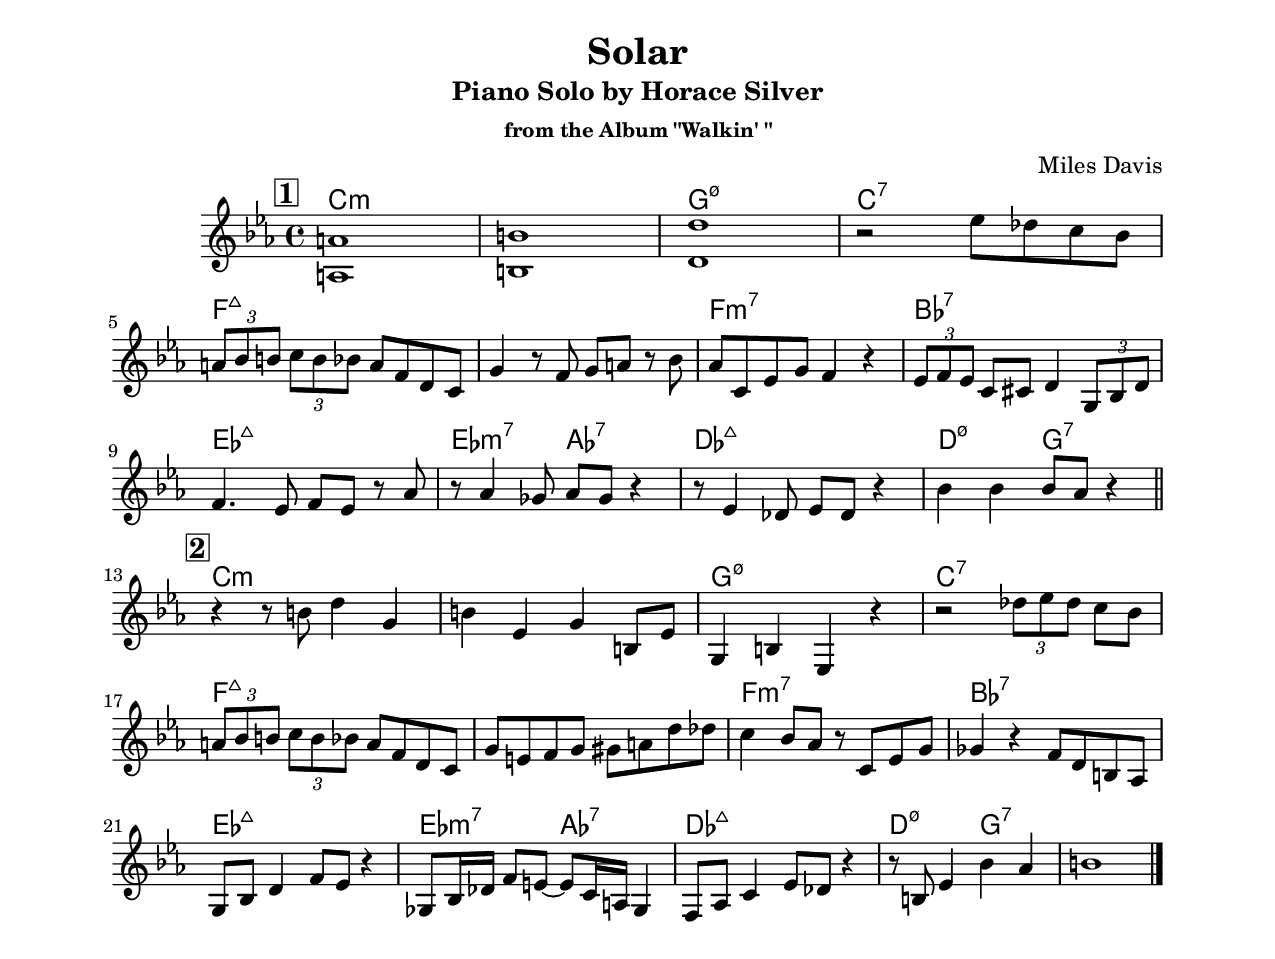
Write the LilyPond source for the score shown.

\version "2.23.82"
\include "settings.ily"

\header {
  title = "Solar"
  subtitle = "Piano Solo by Horace Silver"
  subsubtitle = "from the Album \"Walkin' \""
  composer = "Miles Davis"
}

chorusOne = \relative c' {
  \mark \markup { \box \bold "1" }

  <a a'>1 |
  <b b'> |
  <d d'> |
  r2 ef'8 df c bf |

  \tuplet 3/2 { a bf b } \tuplet 3/2 { c b bf } a f d c |
  g'4 r8 f g a r bf |
  af c, ef g f4 r |
  \tuplet 3/2 { ef8 f ef } c cs d4 \tuplet 3/2 { g,8 bf d } |

  f4. ef8 f ef r af8 |
  r af4 gf8 af gf r4 |
  r8 ef4 df8 ef df r4 |
  bf'4 bf bf8 af r4 |

  \bar "||"

  \mark \markup { \box \bold "2" }
  
  r r8 b d4 g, |
  b ef, g b,8 ef |
  g,4 b ef, r |
  r2 \tuplet 3/2 { df''8 ef df } c bf |

  \tuplet 3/2 { a bf b } \tuplet 3/2 { c b bf } a f d c |
  g' e f g gs a d df |
  c4 bf8 af r c, ef g |
  gf4 r f8 d b af |

  g bf d4 f8 ef r4 |
  gf,8 bf16 df f8 e~ e c16 a gf4 |
  f8 af c4 ef8 df r4 |
  r8 b ef4 bf' af |
  
  b1 |

  \bar "|."
}
changes = \chords {
  \repeat unfold 2 {
    \break

    c1:m |
    s |
    g:m7.5- |
    c:7 |

    \break

    f:maj |
    s |
    f:m7 |
    bf:7 |

    \break

    ef:maj |
    ef2:m7 af:7 |
    df1:maj |
    d2:m7.5- g:7 |
  }
}

\score {
  <<
    \changes
    \new Staff {
      \clef treble
      \key c \minor
      \time 4/4

      \chorusOne
    }
  >>
}
